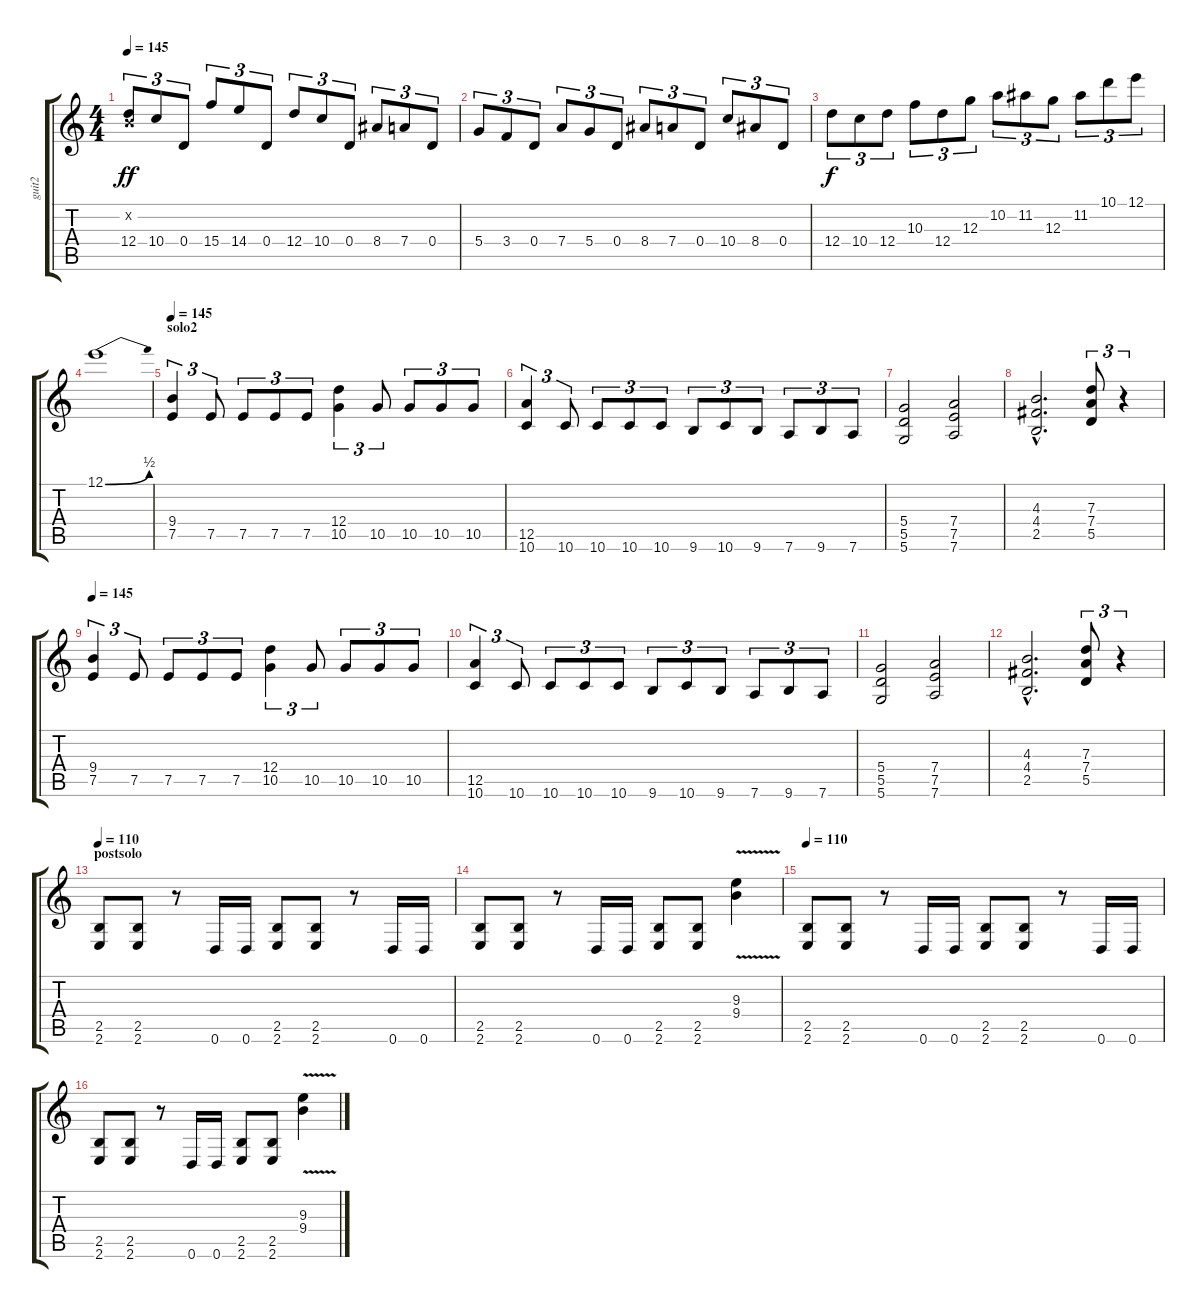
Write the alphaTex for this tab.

\track ("guit2" "guit2") {instrument distortionguitar}
\staff {score tabs}
\tuning (E4 B3 G3 D3 A2 D2) {hide}
\ts (4 4)
\tempo 145
\clef g2
\ks c
(0.2{x} 12.4).8{tu (3 2) dy ff} 10.4.8{tu (3 2)} 0.4.8{tu (3 2)} 15.4.8{tu (3 2)} 14.4.8{tu (3 2)} 0.4.8{tu (3 2)} 12.4.8{tu (3 2)} 10.4.8{tu (3 2)} 0.4.8{tu (3 2)} 8.4.8{tu (3 2)} 7.4.8{tu (3 2)} 0.4.8{tu (3 2)} |
5.4.8{tu (3 2)} 3.4.8{tu (3 2)} 0.4.8{tu (3 2)} 7.4.8{tu (3 2)} 5.4.8{tu (3 2)} 0.4.8{tu (3 2)} 8.4.8{tu (3 2)} 7.4.8{tu (3 2)} 0.4.8{tu (3 2)} 10.4.8{tu (3 2)} 8.4.8{tu (3 2)} 0.4.8{tu (3 2)} |
12.4.8{tu (3 2) dy f} 10.4.8{tu (3 2)} 12.4.8{tu (3 2)} 10.3.8{tu (3 2)} 12.4.8{tu (3 2)} 12.3.8{tu (3 2)} 10.2.8{tu (3 2)} 11.2.8{tu (3 2)} 12.3.8{tu (3 2)} 11.2.8{tu (3 2)} 10.1.8{tu (3 2)} 12.1.8{tu (3 2)} |
12.1{be (bend 0 0 60 2)}.1 |
\section ("" "solo2")
\tempo 145
(9.4 7.5).4{tu (3 2)} 7.5.8{tu (3 2)} 7.5.8{tu (3 2)} 7.5.8{tu (3 2)} 7.5.8{tu (3 2)} (12.4 10.5).4{tu (3 2)} 10.5.8{tu (3 2)} 10.5.8{tu (3 2)} 10.5.8{tu (3 2)} 10.5.8{tu (3 2)} |
(12.5 10.6).4{tu (3 2)} 10.6.8{tu (3 2)} 10.6.8{tu (3 2)} 10.6.8{tu (3 2)} 10.6.8{tu (3 2)} 9.6.8{tu (3 2)} 10.6.8{tu (3 2)} 9.6.8{tu (3 2)} 7.6.8{tu (3 2)} 9.6.8{tu (3 2)} 7.6.8{tu (3 2)} |
(5.4 5.5 5.6).2 (7.4 7.5 7.6).2 |
(4.3{hac} 4.4{hac} 2.5{hac}).2{d} (7.3 7.4 5.5).8{tu (3 2)} r.4{tu (3 2)} |
\tempo 145
(9.4 7.5).4{tu (3 2)} 7.5.8{tu (3 2)} 7.5.8{tu (3 2)} 7.5.8{tu (3 2)} 7.5.8{tu (3 2)} (12.4 10.5).4{tu (3 2)} 10.5.8{tu (3 2)} 10.5.8{tu (3 2)} 10.5.8{tu (3 2)} 10.5.8{tu (3 2)} |
(12.5 10.6).4{tu (3 2)} 10.6.8{tu (3 2)} 10.6.8{tu (3 2)} 10.6.8{tu (3 2)} 10.6.8{tu (3 2)} 9.6.8{tu (3 2)} 10.6.8{tu (3 2)} 9.6.8{tu (3 2)} 7.6.8{tu (3 2)} 9.6.8{tu (3 2)} 7.6.8{tu (3 2)} |
(5.4 5.5 5.6).2 (7.4 7.5 7.6).2 |
(4.3{hac} 4.4{hac} 2.5{hac}).2{d} (7.3 7.4 5.5).8{tu (3 2)} r.4{tu (3 2)} |
\section ("" "postsolo")
\tempo 110
(2.5 2.6).8 (2.5 2.6).8 r.8 0.6.16 0.6.16 (2.5 2.6).8 (2.5 2.6).8 r.8 0.6.16 0.6.16 |
(2.5 2.6).8 (2.5 2.6).8 r.8 0.6.16 0.6.16 (2.5 2.6).8 (2.5 2.6).8 (9.3{v} 9.4{v}).4 |
\tempo 110
(2.5 2.6).8 (2.5 2.6).8 r.8 0.6.16 0.6.16 (2.5 2.6).8 (2.5 2.6).8 r.8 0.6.16 0.6.16 |
(2.5 2.6).8 (2.5 2.6).8 r.8 0.6.16 0.6.16 (2.5 2.6).8 (2.5 2.6).8 (9.3{v} 9.4{v}).4
